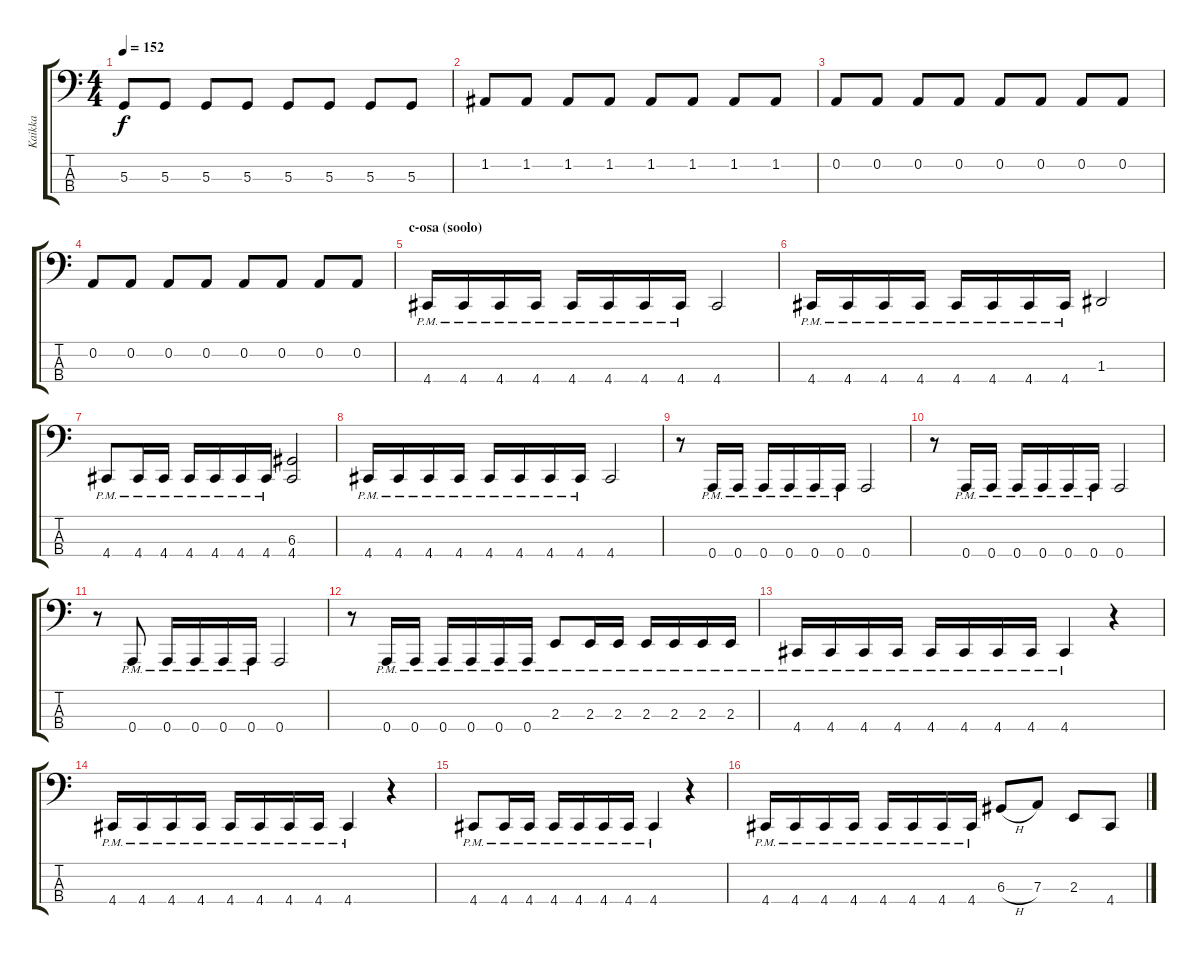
\track ("Kaikka" "Kaikka") {instrument electricbasspick}
\staff {score tabs}
\tuning (D2 A1 D1 A0) {hide}
\ts (4 4)
\tempo 152
\clef f4
\ks c
5.3.8{dy f} 5.3.8 5.3.8 5.3.8 5.3.8 5.3.8 5.3.8 5.3.8 |
1.2.8 1.2.8 1.2.8 1.2.8 1.2.8 1.2.8 1.2.8 1.2.8 |
0.2.8 0.2.8 0.2.8 0.2.8 0.2.8 0.2.8 0.2.8 0.2.8 |
0.2.8 0.2.8 0.2.8 0.2.8 0.2.8 0.2.8 0.2.8 0.2.8 |
\section ("" "c-osa (soolo)")
4.4{pm}.16 4.4{pm}.16 4.4{pm}.16 4.4{pm}.16 4.4{pm}.16 4.4{pm}.16 4.4{pm}.16 4.4{pm}.16 4.4.2 |
4.4{pm}.16 4.4{pm}.16 4.4{pm}.16 4.4{pm}.16 4.4{pm}.16 4.4{pm}.16 4.4{pm}.16 4.4{pm}.16 1.3.2 |
4.4{pm}.8 4.4{pm}.16 4.4{pm}.16 4.4{pm}.16 4.4{pm}.16 4.4{pm}.16 4.4{pm}.16 (6.3 4.4).2 |
4.4{pm}.16 4.4{pm}.16 4.4{pm}.16 4.4{pm}.16 4.4{pm}.16 4.4{pm}.16 4.4{pm}.16 4.4{pm}.16 4.4.2 |
r.8 0.4{pm}.16 0.4{pm}.16 0.4{pm}.16 0.4{pm}.16 0.4{pm}.16 0.4{pm}.16 0.4.2 |
r.8 0.4{pm}.16 0.4{pm}.16 0.4{pm}.16 0.4{pm}.16 0.4{pm}.16 0.4{pm}.16 0.4.2 |
r.8 0.4{pm}.8 0.4{pm}.16 0.4{pm}.16 0.4{pm}.16 0.4{pm}.16 0.4.2 |
r.8 0.4{pm}.16 0.4{pm}.16 0.4{pm}.16 0.4{pm}.16 0.4{pm}.16 0.4{pm}.16 2.3{pm}.8 2.3{pm}.16 2.3{pm}.16 2.3{pm}.16 2.3{pm}.16 2.3{pm}.16 2.3{pm}.16 |
4.4{pm}.16 4.4{pm}.16 4.4{pm}.16 4.4{pm}.16 4.4{pm}.16 4.4{pm}.16 4.4{pm}.16 4.4{pm}.16 4.4{pm}.4 r.4 |
4.4{pm}.16 4.4{pm}.16 4.4{pm}.16 4.4{pm}.16 4.4{pm}.16 4.4{pm}.16 4.4{pm}.16 4.4{pm}.16 4.4{pm}.4 r.4 |
4.4{pm}.8 4.4{pm}.16 4.4{pm}.16 4.4{pm}.16 4.4{pm}.16 4.4{pm}.16 4.4{pm}.16 4.4{pm}.4 r.4 |
4.4{pm}.16 4.4{pm}.16 4.4{pm}.16 4.4{pm}.16 4.4{pm}.16 4.4{pm}.16 4.4{pm}.16 4.4{pm}.16 6.3{h}.8 7.3.8 2.3.8 4.4.8
